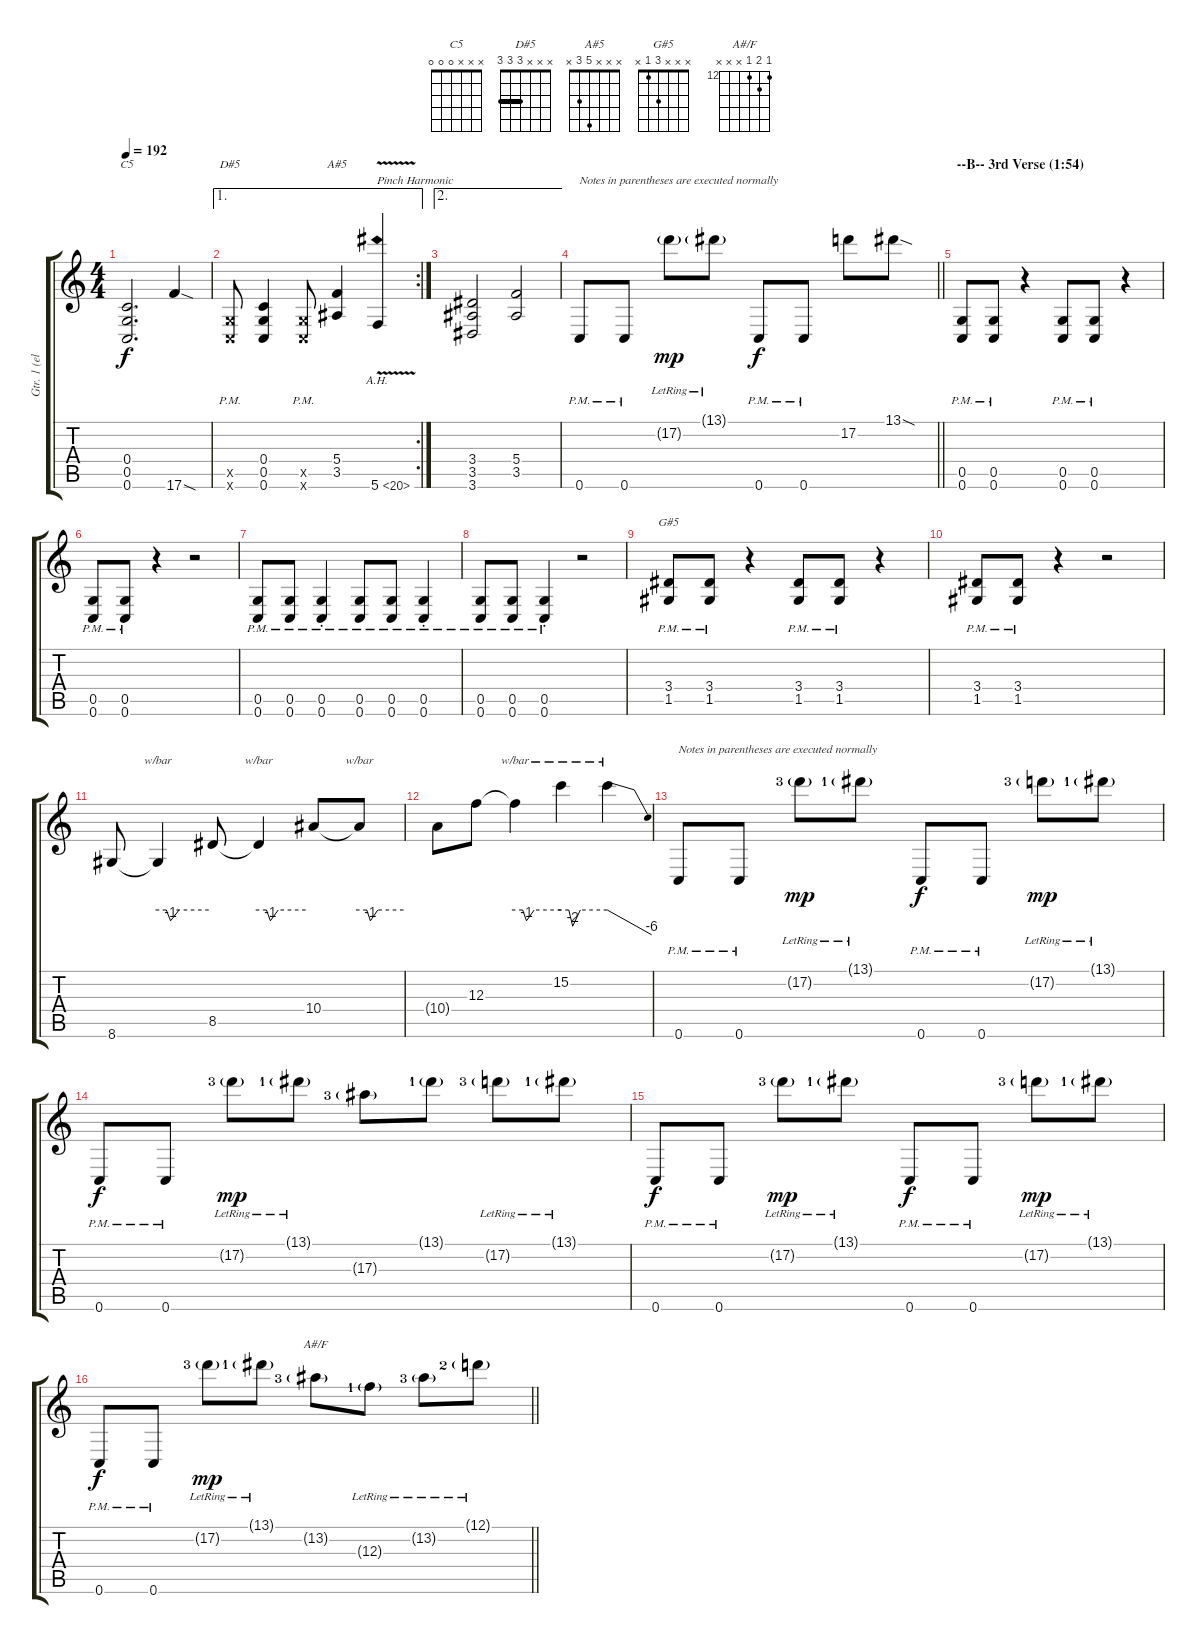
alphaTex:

\track ("Gtr. 1 (elec. w/dist.) [Alexi Laiho]" "Gtr. 1 (el") {instrument distortionguitar}
\staff {score tabs}
\tuning (D4 A3 F3 C3 G2 C2) {hide}
\chord ("C5" x x x 0 0 0)
\chord ("D#5" x x x 3 3 3) {barre 3}
\chord ("A#5" x x x 5 3 x)
\chord ("G#5" x x x 3 1 x)
\chord ("A#/F" 12 13 12 x x x) {firstfret 12}
\ts (4 4)
\tempo 192
\clef g2
\ks c
(0.4 0.5 0.6).2{d ch "C5" dy f} 17.6{sod}.4 |
\ae 1
\rc 2
(0.5{pm x} 0.6{pm x}).8{ch "D#5"} (0.4 0.5 0.6).4 (0.5{pm x} 0.6{pm x}).8 (5.4 3.5).4{ch "A#5"} 5.6{ah 15 v}.4{txt "Pinch Harmonic"} |
\ae 2
(3.4 3.5 3.6).2 (5.4 3.5).2 |
\barLineRight lightlight
0.6{pm}.8{txt "Notes in parentheses are executed normally"} 0.6{pm}.8 17.2{g lr}.8{dy mp} 13.1{g lr}.8 0.6{pm}.8{dy f} 0.6{pm}.8 17.2.8 13.1{sod}.8 |
\section ("" "--B-- 3rd Verse (1:54)")
(0.5{pm} 0.6{pm}).8 (0.5{pm} 0.6{pm}).8 r.4 (0.5{pm} 0.6{pm}).8 (0.5{pm} 0.6{pm}).8 r.4 |
(0.5{pm} 0.6{pm}).8 (0.5{pm} 0.6{pm}).8 r.4 r.2 |
(0.5{pm} 0.6{pm}).8 (0.5{pm} 0.6{pm}).8 (0.5{pm st} 0.6{pm st}).4 (0.5{pm} 0.6{pm}).8 (0.5{pm} 0.6{pm}).8 (0.5{pm st} 0.6{pm st}).4 |
(0.5{pm} 0.6{pm}).8 (0.5{pm} 0.6{pm}).8 (0.5{pm st} 0.6{pm st}).4 r.2 |
(3.4{pm} 1.5{pm}).8{ch "G#5"} (3.4{pm} 1.5{pm}).8 r.4 (3.4{pm} 1.5{pm}).8 (3.4{pm} 1.5{pm}).8 r.4 |
(3.4{pm} 1.5{pm}).8 (3.4{pm} 1.5{pm}).8 r.4 r.2 |
8.6.8 8.6{t}.4{tbe (custom default 0 0 10 0 15 -4 25 0 60 0)} 8.5.8 8.5{t}.4{tbe (custom default 0 0 10 0 15 -4 25 0 60 0)} 10.4.8 10.4{t}.8{tbe (custom default 0 0 10 0 15 -4 25 0 60 0)} |
10.4{t}.8 12.3.8 12.3{t}.4{tbe (custom default 0 0 10 0 15 -4 25 0 60 0)} 15.2.4{tbe (custom default 0 0 10 0 15 -8 25 0 60 0)} 15.2{t}.4{tbe (dive default 0 0 60 -24)} |
0.6{pm}.8{txt "Notes in parentheses are executed normally"} 0.6{pm}.8 17.2{g lr lf 4}.8{dy mp} 13.1{g lr lf 2}.8 0.6{pm}.8{dy f} 0.6{pm}.8 17.2{g lr lf 4}.8{dy mp} 13.1{g lr lf 2}.8 |
0.6{pm}.8{dy f} 0.6{pm}.8 17.2{g lr lf 4}.8{dy mp} 13.1{g lr lf 2}.8 17.3{g lf 4}.8 13.1{g lf 2}.8 17.2{g lr lf 4}.8 13.1{g lr lf 2}.8 |
0.6{pm}.8{dy f} 0.6{pm}.8 17.2{g lr lf 4}.8{dy mp} 13.1{g lr lf 2}.8 0.6{pm}.8{dy f} 0.6{pm}.8 17.2{g lr lf 4}.8{dy mp} 13.1{g lr lf 2}.8 |
\barLineRight lightlight
0.6{pm}.8{dy f} 0.6{pm}.8 17.2{g lr lf 4}.8{dy mp} 13.1{g lr lf 2}.8 13.2{g lf 4}.8{ch "A#/F"} 12.3{g lr lf 2}.8 13.2{g lr lf 4}.8 12.1{g lr lf 3}.8
